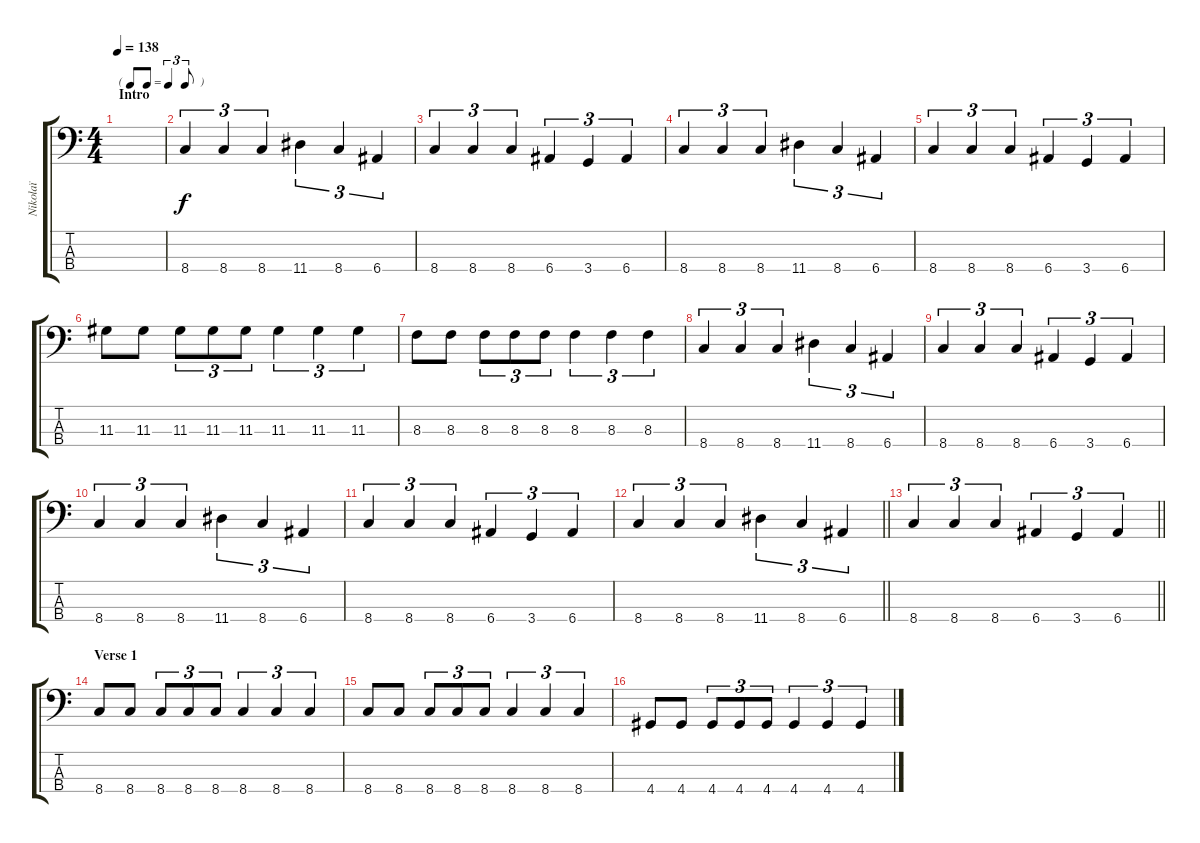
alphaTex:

\track ("Nikolaï" "Nikolaï") {instrument electricbassfinger}
\staff {score tabs}
\tuning (G2 D2 A1 E1) {hide}
\ts (4 4)
\tf triplet8th
\section ("" "Intro")
\tempo 138
\clef f4
\ks c
|
8.4.4{tu (3 2)} 8.4.4{tu (3 2)} 8.4.4{tu (3 2)} 11.4.4{tu (3 2)} 8.4.4{tu (3 2)} 6.4.4{tu (3 2)} |
8.4.4{tu (3 2)} 8.4.4{tu (3 2)} 8.4.4{tu (3 2)} 6.4.4{tu (3 2)} 3.4.4{tu (3 2)} 6.4.4{tu (3 2)} |
8.4.4{tu (3 2)} 8.4.4{tu (3 2)} 8.4.4{tu (3 2)} 11.4.4{tu (3 2)} 8.4.4{tu (3 2)} 6.4.4{tu (3 2)} |
8.4.4{tu (3 2)} 8.4.4{tu (3 2)} 8.4.4{tu (3 2)} 6.4.4{tu (3 2)} 3.4.4{tu (3 2)} 6.4.4{tu (3 2)} |
11.3.8 11.3.8 11.3.8{tu (3 2)} 11.3.8{tu (3 2)} 11.3.8{tu (3 2)} 11.3.4{tu (3 2)} 11.3.4{tu (3 2)} 11.3.4{tu (3 2)} |
8.3.8 8.3.8 8.3.8{tu (3 2)} 8.3.8{tu (3 2)} 8.3.8{tu (3 2)} 8.3.4{tu (3 2)} 8.3.4{tu (3 2)} 8.3.4{tu (3 2)} |
8.4.4{tu (3 2)} 8.4.4{tu (3 2)} 8.4.4{tu (3 2)} 11.4.4{tu (3 2)} 8.4.4{tu (3 2)} 6.4.4{tu (3 2)} |
8.4.4{tu (3 2)} 8.4.4{tu (3 2)} 8.4.4{tu (3 2)} 6.4.4{tu (3 2)} 3.4.4{tu (3 2)} 6.4.4{tu (3 2)} |
8.4.4{tu (3 2)} 8.4.4{tu (3 2)} 8.4.4{tu (3 2)} 11.4.4{tu (3 2)} 8.4.4{tu (3 2)} 6.4.4{tu (3 2)} |
8.4.4{tu (3 2)} 8.4.4{tu (3 2)} 8.4.4{tu (3 2)} 6.4.4{tu (3 2)} 3.4.4{tu (3 2)} 6.4.4{tu (3 2)} |
\barLineRight lightlight
8.4.4{tu (3 2)} 8.4.4{tu (3 2)} 8.4.4{tu (3 2)} 11.4.4{tu (3 2)} 8.4.4{tu (3 2)} 6.4.4{tu (3 2)} |
\barLineRight lightlight
8.4.4{tu (3 2)} 8.4.4{tu (3 2)} 8.4.4{tu (3 2)} 6.4.4{tu (3 2)} 3.4.4{tu (3 2)} 6.4.4{tu (3 2)} |
\section ("" "Verse 1")
8.4.8 8.4.8 8.4.8{tu (3 2)} 8.4.8{tu (3 2)} 8.4.8{tu (3 2)} 8.4.4{tu (3 2)} 8.4.4{tu (3 2)} 8.4.4{tu (3 2)} |
8.4.8 8.4.8 8.4.8{tu (3 2)} 8.4.8{tu (3 2)} 8.4.8{tu (3 2)} 8.4.4{tu (3 2)} 8.4.4{tu (3 2)} 8.4.4{tu (3 2)} |
4.4.8 4.4.8 4.4.8{tu (3 2)} 4.4.8{tu (3 2)} 4.4.8{tu (3 2)} 4.4.4{tu (3 2)} 4.4.4{tu (3 2)} 4.4.4{tu (3 2)}
